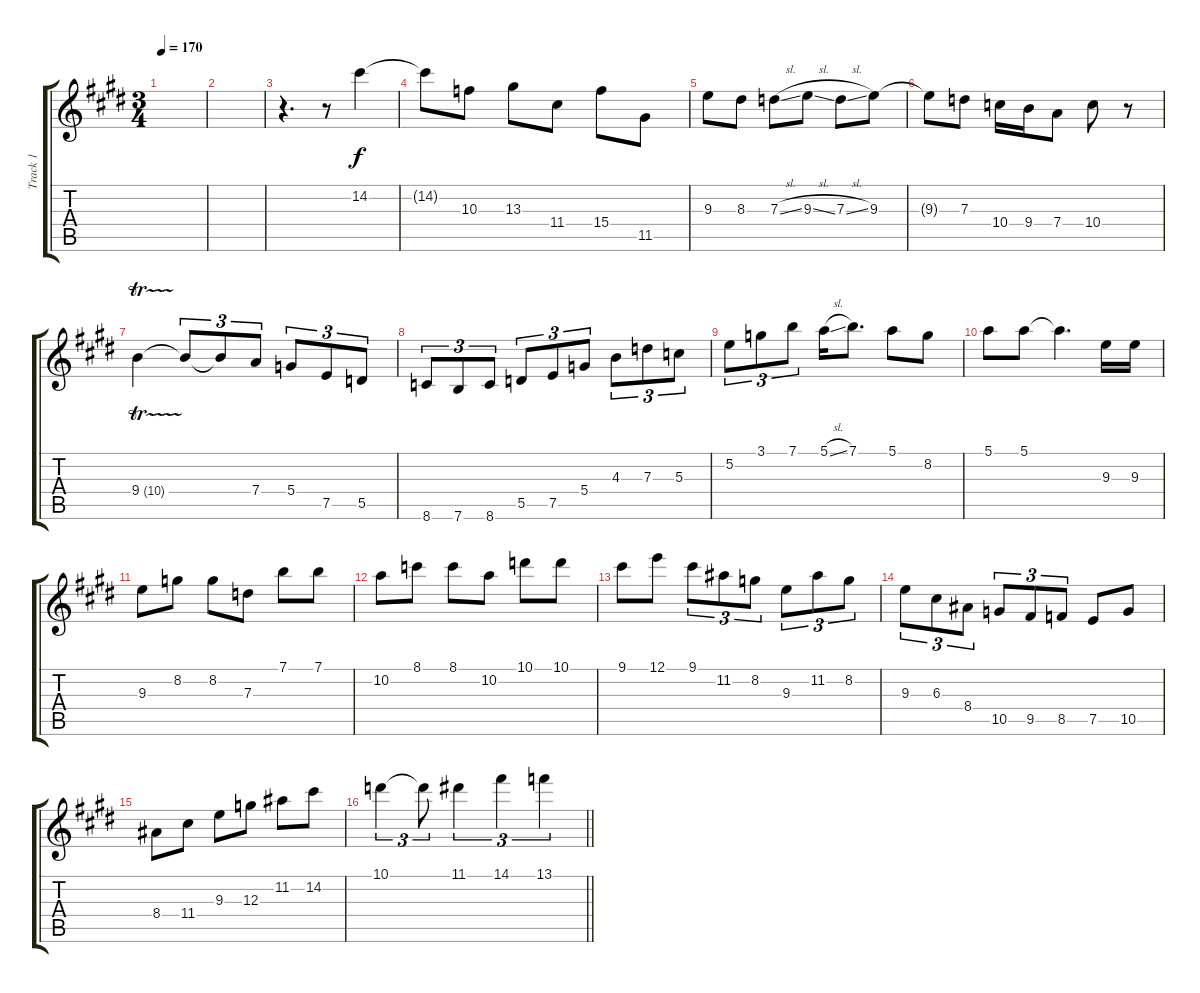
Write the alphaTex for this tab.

\track ("Track 1" "Track 1") {instrument electricguitarjazz}
\staff {score tabs}
\tuning (E4 B3 G3 D3 A2 E2) {hide}
\ts (3 4)
\tempo 170
\clef g2
\ks e
|
|
r.4{d} r.8 14.2.4 |
14.2{t}.8 10.3.8 13.3.8 11.4.8 15.4.8 11.5.8 |
9.3.8 8.3.8 7.3{sl}.8 9.3{sl}.8 7.3{sl}.8 9.3.8 |
9.3{t}.8 7.3.8 10.4.16 9.4.16 7.4.8 10.4.8 r.8 |
9.4{tr (10 16)}.4 9.4{t}.8{tu (3 2)} 9.4{t}.8{tu (3 2)} 7.4.8{tu (3 2)} 5.4.8{tu (3 2)} 7.5.8{tu (3 2)} 5.5.8{tu (3 2)} |
8.6.8{tu (3 2)} 7.6.8{tu (3 2)} 8.6.8{tu (3 2)} 5.5.8{tu (3 2)} 7.5.8{tu (3 2)} 5.4.8{tu (3 2)} 4.3.8{tu (3 2)} 7.3.8{tu (3 2)} 5.3.8{tu (3 2)} |
5.2.8{tu (3 2)} 3.1.8{tu (3 2)} 7.1.8{tu (3 2)} 5.1{sl}.16 7.1.8{d} 5.1.8 8.2.8 |
5.1.8 5.1.8 5.1{t}.4{d} 9.3.16 9.3.16 |
9.3.8 8.2.8 8.2.8 7.3.8 7.1.8 7.1.8 |
10.2.8 8.1.8 8.1.8 10.2.8 10.1.8 10.1.8 |
9.1.8 12.1.8 9.1.8{tu (3 2)} 11.2.8{tu (3 2)} 8.2.8{tu (3 2)} 9.3.8{tu (3 2)} 11.2.8{tu (3 2)} 8.2.8{tu (3 2)} |
9.3.8{tu (3 2)} 6.3.8{tu (3 2)} 8.4.8{tu (3 2)} 10.5.8{tu (3 2)} 9.5.8{tu (3 2)} 8.5.8{tu (3 2)} 7.5.8 10.5.8 |
8.4.8 11.4.8 9.3.8 12.3.8 11.2.8 14.2.8 |
\barLineRight lightlight
10.1.4{tu (3 2)} 10.1{t}.8{tu (3 2)} 11.1.4{tu (3 2)} 14.1.4{tu (3 2)} 13.1.4{tu (3 2)}
